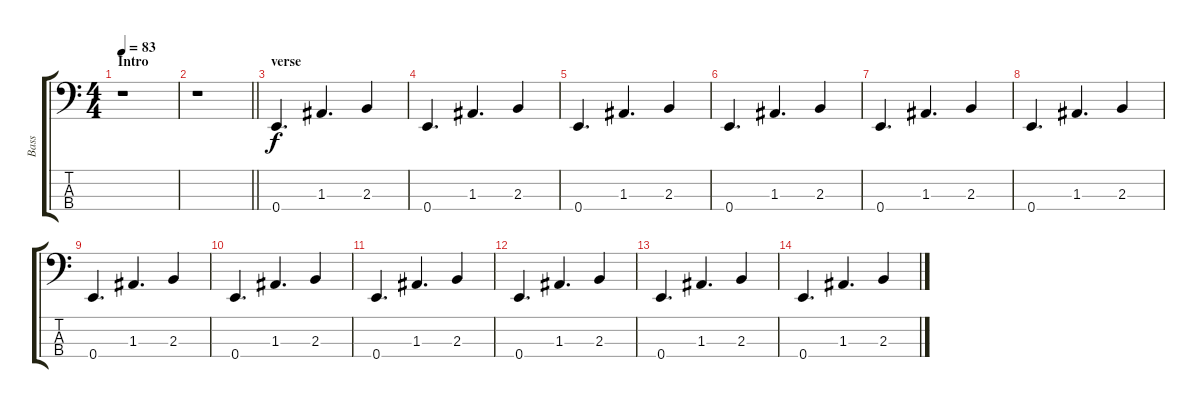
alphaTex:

\track ("Bass" "Bass") {instrument electricbasspick}
\staff {score tabs}
\tuning (G2 D2 A1 E1) {hide}
\ts (4 4)
\section ("" "Intro")
\tempo 83
\clef f4
\ks c
r.1{dy f instrument electricbasspick} |
\barLineRight lightlight
r.1 |
\section ("" "verse")
0.4.4{d} 1.3.4{d} 2.3.4 |
0.4.4{d} 1.3.4{d} 2.3.4 |
0.4.4{d} 1.3.4{d} 2.3.4 |
0.4.4{d} 1.3.4{d} 2.3.4 |
0.4.4{d} 1.3.4{d} 2.3.4 |
0.4.4{d} 1.3.4{d} 2.3.4 |
0.4.4{d} 1.3.4{d} 2.3.4 |
0.4.4{d} 1.3.4{d} 2.3.4 |
0.4.4{d} 1.3.4{d} 2.3.4 |
0.4.4{d} 1.3.4{d} 2.3.4 |
0.4.4{d} 1.3.4{d} 2.3.4 |
0.4.4{d} 1.3.4{d} 2.3.4
